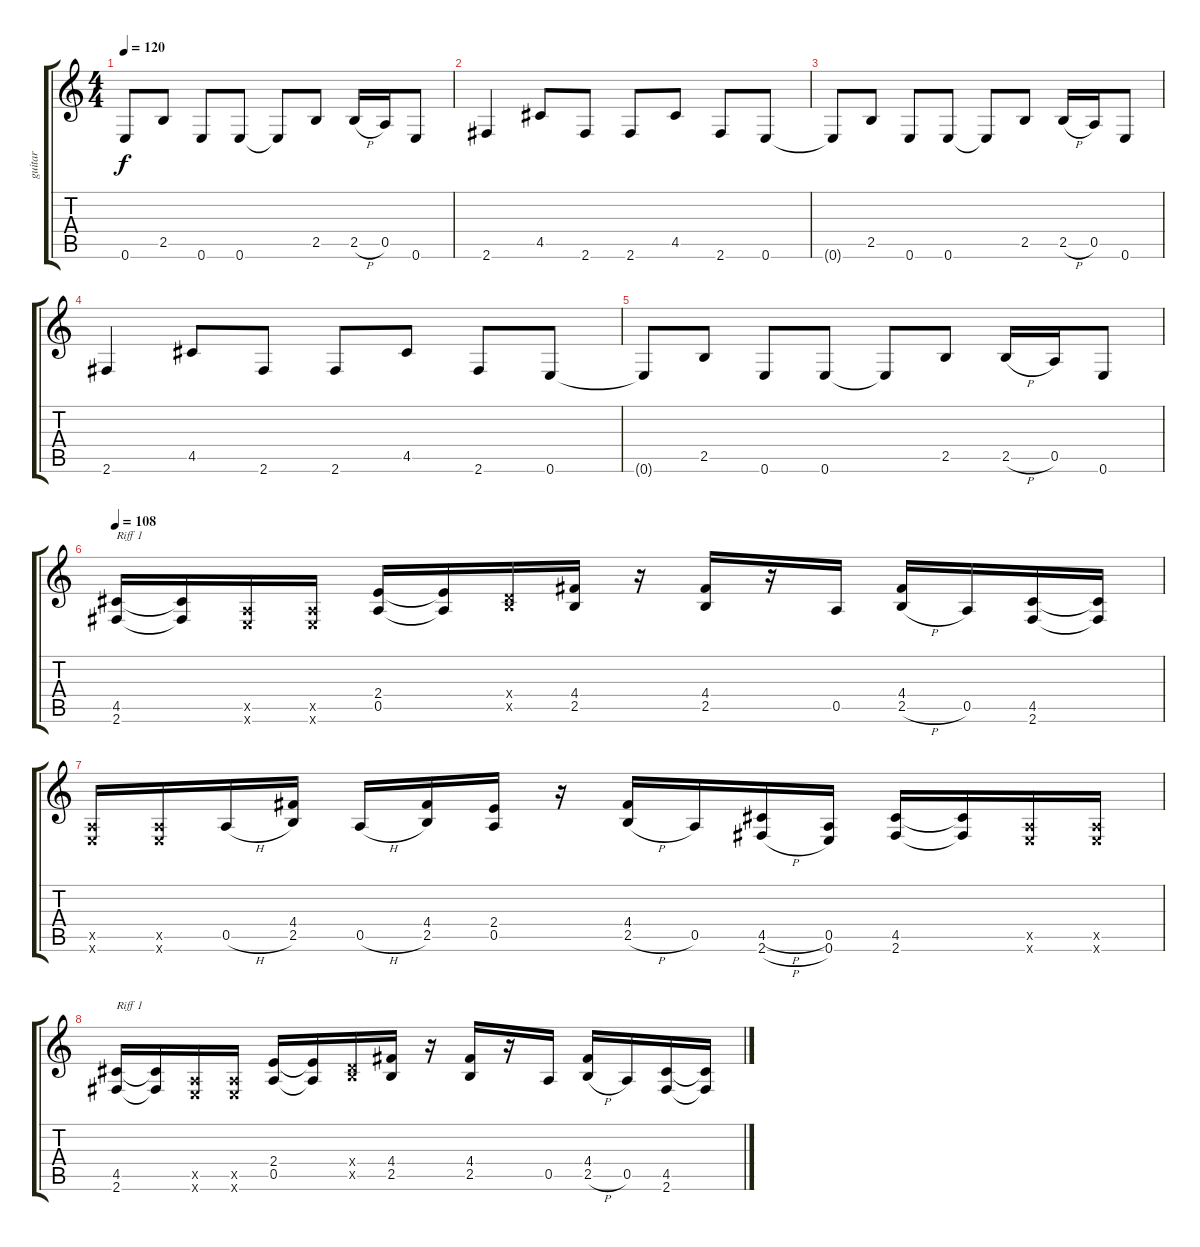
\track ("guitar" "guitar") {instrument overdrivenguitar}
\staff {score tabs}
\tuning (E4 B3 G3 D3 A2 E2) {hide}
\ts (4 4)
\tempo 120
\clef g2
\ks c
0.6{t}.8{dy f} 2.5.8 0.6.8 0.6.8 0.6{t}.8 2.5.8 2.5{h}.16 0.5.16 0.6.8 |
2.6.4 4.5.8 2.6.8 2.6.8 4.5.8 2.6.8 0.6.8 |
0.6{t}.8 2.5.8 0.6.8 0.6.8 0.6{t}.8 2.5.8 2.5{h}.16 0.5.16 0.6.8 |
2.6.4 4.5.8 2.6.8 2.6.8 4.5.8 2.6.8 0.6.8 |
0.6{t}.8 2.5.8 0.6.8 0.6.8 0.6{t}.8 2.5.8 2.5{h}.16 0.5.16 0.6.8 |
\tempo 108
(4.5 2.6).16{txt "Riff 1"} (4.5{t} 2.6{t}).16 (0.5{x} 0.6{x}).16 (0.5{x} 0.6{x}).16 (2.4 0.5).16 (2.4{t} 0.5{t}).16 (0.4{x} 2.5{x}).16 (4.4 2.5).16 r.16 (4.4 2.5).16 r.16 0.5.16 (4.4 2.5{h}).16 0.5.16 (4.5 2.6).16 (4.5{t} 2.6{t}).16 |
(0.5{x} 0.6{x}).16 (0.5{x} 0.6{x}).16 0.5{h}.16 (4.4 2.5).16 0.5{h}.16 (4.4 2.5).16 (2.4 0.5).16 r.16 (4.4 2.5{h}).16 0.5.16 (4.5{h} 2.6{h}).16 (0.5 0.6).16 (4.5 2.6).16 (4.5{t} 2.6{t}).16 (0.5{x} 0.6{x}).16 (0.5{x} 0.6{x}).16 |
(4.5 2.6).16{txt "Riff 1" instrument overdrivenguitar} (4.5{t} 2.6{t}).16 (0.5{x} 0.6{x}).16 (0.5{x} 0.6{x}).16 (2.4 0.5).16 (2.4{t} 0.5{t}).16 (0.4{x} 2.5{x}).16 (4.4 2.5).16 r.16 (4.4 2.5).16 r.16 0.5.16 (4.4 2.5{h}).16 0.5.16 (4.5 2.6).16 (4.5{t} 2.6{t}).16
